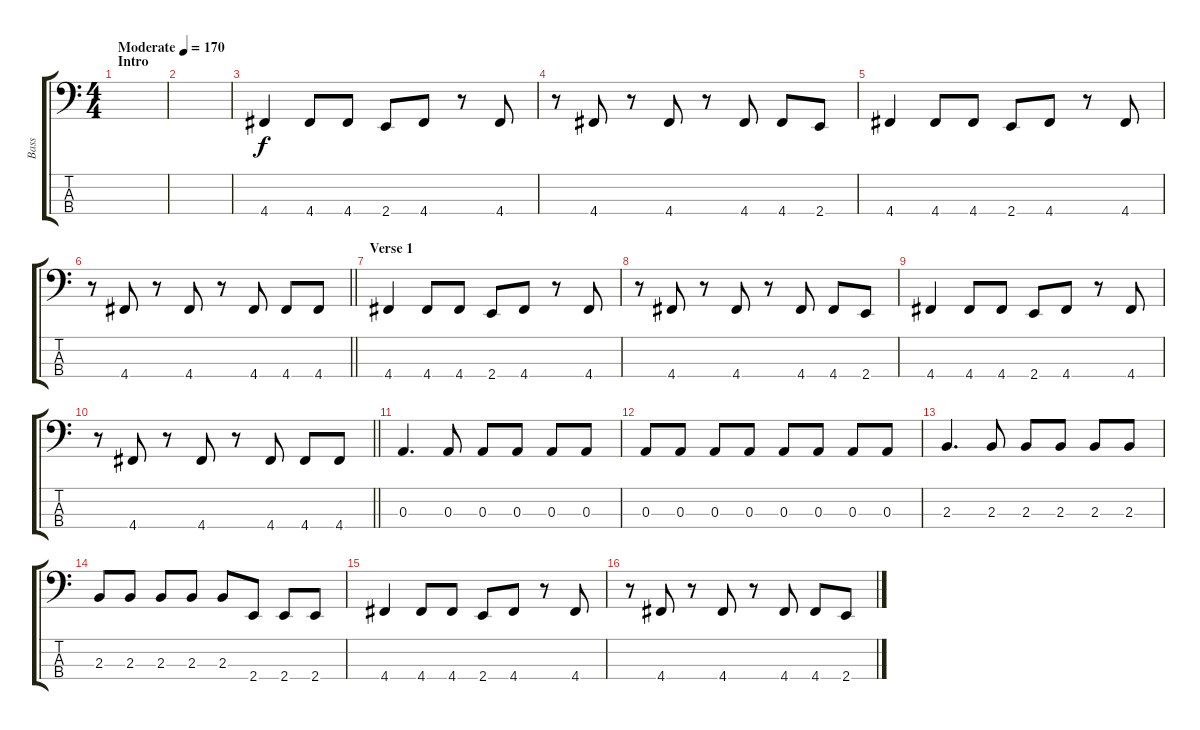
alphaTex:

\track ("Bass" "Bass") {instrument electricbassfinger}
\staff {score tabs}
\tuning (G2 D2 A1 D1) {hide}
\ts (4 4)
\section ("" "Intro")
\tempo (170 "Moderate")
\clef f4
\ks c
|
|
4.4.4 4.4.8 4.4.8 2.4.8 4.4.8 r.8 4.4.8 |
r.8 4.4.8 r.8 4.4.8 r.8 4.4.8 4.4.8 2.4.8 |
4.4.4 4.4.8 4.4.8 2.4.8 4.4.8 r.8 4.4.8 |
\barLineRight lightlight
r.8 4.4.8 r.8 4.4.8 r.8 4.4.8 4.4.8 4.4.8 |
\section ("" "Verse 1")
4.4.4 4.4.8 4.4.8 2.4.8 4.4.8 r.8 4.4.8 |
r.8 4.4.8 r.8 4.4.8 r.8 4.4.8 4.4.8 2.4.8 |
4.4.4 4.4.8 4.4.8 2.4.8 4.4.8 r.8 4.4.8 |
\barLineRight lightlight
r.8 4.4.8 r.8 4.4.8 r.8 4.4.8 4.4.8 4.4.8 |
0.3.4{d} 0.3.8 0.3.8 0.3.8 0.3.8 0.3.8 |
0.3.8 0.3.8 0.3.8 0.3.8 0.3.8 0.3.8 0.3.8 0.3.8 |
2.3.4{d} 2.3.8 2.3.8 2.3.8 2.3.8 2.3.8 |
2.3.8 2.3.8 2.3.8 2.3.8 2.3.8 2.4.8 2.4.8 2.4.8 |
4.4.4 4.4.8 4.4.8 2.4.8 4.4.8 r.8 4.4.8 |
r.8 4.4.8 r.8 4.4.8 r.8 4.4.8 4.4.8 2.4.8
